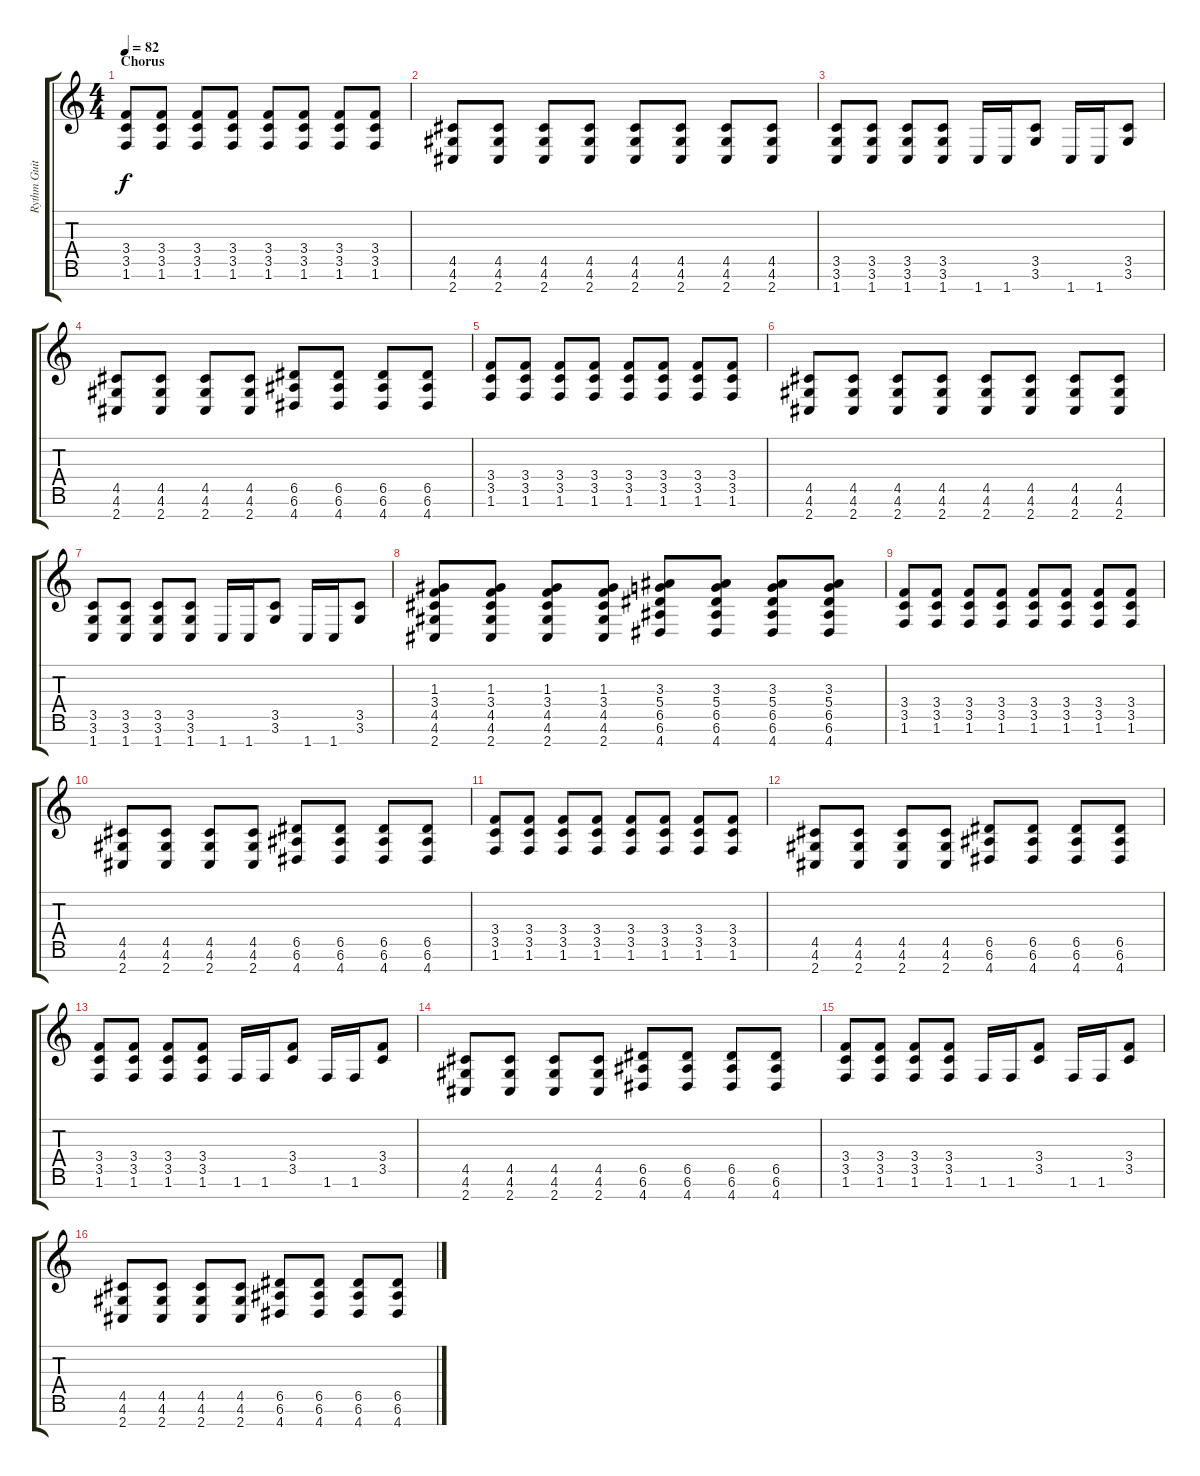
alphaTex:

\track ("Rythm Guitar" "Rythm Guit") {instrument distortionguitar}
\staff {score tabs}
\tuning (E4 B3 G3 D3 A2 E2 B1) {hide}
\ts (4 4)
\section ("" "Chorus")
\tempo 82
\clef g2
\ks c
(3.4 3.5 1.6).8{dy f} (3.4 3.5 1.6).8 (3.4 3.5 1.6).8 (3.4 3.5 1.6).8 (3.4 3.5 1.6).8 (3.4 3.5 1.6).8 (3.4 3.5 1.6).8 (3.4 3.5 1.6).8 |
(4.5 4.6 2.7).8 (4.5 4.6 2.7).8 (4.5 4.6 2.7).8 (4.5 4.6 2.7).8 (4.5 4.6 2.7).8 (4.5 4.6 2.7).8 (4.5 4.6 2.7).8 (4.5 4.6 2.7).8 |
(3.5 3.6 1.7).8 (3.5 3.6 1.7).8 (3.5 3.6 1.7).8 (3.5 3.6 1.7).8 1.7.16 1.7.16 (3.5 3.6).8 1.7.16 1.7.16 (3.5 3.6).8 |
(4.5 4.6 2.7).8 (4.5 4.6 2.7).8 (4.5 4.6 2.7).8 (4.5 4.6 2.7).8 (6.5 6.6 4.7).8 (6.5 6.6 4.7).8 (6.5 6.6 4.7).8 (6.5 6.6 4.7).8 |
(3.4 3.5 1.6).8 (3.4 3.5 1.6).8 (3.4 3.5 1.6).8 (3.4 3.5 1.6).8 (3.4 3.5 1.6).8 (3.4 3.5 1.6).8 (3.4 3.5 1.6).8 (3.4 3.5 1.6).8 |
(4.5 4.6 2.7).8 (4.5 4.6 2.7).8 (4.5 4.6 2.7).8 (4.5 4.6 2.7).8 (4.5 4.6 2.7).8 (4.5 4.6 2.7).8 (4.5 4.6 2.7).8 (4.5 4.6 2.7).8 |
(3.5 3.6 1.7).8 (3.5 3.6 1.7).8 (3.5 3.6 1.7).8 (3.5 3.6 1.7).8 1.7.16 1.7.16 (3.5 3.6).8 1.7.16 1.7.16 (3.5 3.6).8 |
(1.3 3.4 4.5 4.6 2.7).8 (1.3 3.4 4.5 4.6 2.7).8 (1.3 3.4 4.5 4.6 2.7).8 (1.3 3.4 4.5 4.6 2.7).8 (3.3 5.4 6.5 6.6 4.7).8 (3.3 5.4 6.5 6.6 4.7).8 (3.3 5.4 6.5 6.6 4.7).8 (3.3 5.4 6.5 6.6 4.7).8 |
(3.4 3.5 1.6).8 (3.4 3.5 1.6).8 (3.4 3.5 1.6).8 (3.4 3.5 1.6).8 (3.4 3.5 1.6).8 (3.4 3.5 1.6).8 (3.4 3.5 1.6).8 (3.4 3.5 1.6).8 |
(4.5 4.6 2.7).8 (4.5 4.6 2.7).8 (4.5 4.6 2.7).8 (4.5 4.6 2.7).8 (6.5 6.6 4.7).8 (6.5 6.6 4.7).8 (6.5 6.6 4.7).8 (6.5 6.6 4.7).8 |
(3.4 3.5 1.6).8 (3.4 3.5 1.6).8 (3.4 3.5 1.6).8 (3.4 3.5 1.6).8 (3.4 3.5 1.6).8 (3.4 3.5 1.6).8 (3.4 3.5 1.6).8 (3.4 3.5 1.6).8 |
(4.5 4.6 2.7).8 (4.5 4.6 2.7).8 (4.5 4.6 2.7).8 (4.5 4.6 2.7).8 (6.5 6.6 4.7).8 (6.5 6.6 4.7).8 (6.5 6.6 4.7).8 (6.5 6.6 4.7).8 |
(3.4 3.5 1.6).8 (3.4 3.5 1.6).8 (3.4 3.5 1.6).8 (3.4 3.5 1.6).8 1.6.16 1.6.16 (3.4 3.5).8 1.6.16 1.6.16 (3.4 3.5).8 |
(4.5 4.6 2.7).8 (4.5 4.6 2.7).8 (4.5 4.6 2.7).8 (4.5 4.6 2.7).8 (6.5 6.6 4.7).8 (6.5 6.6 4.7).8 (6.5 6.6 4.7).8 (6.5 6.6 4.7).8 |
(3.4 3.5 1.6).8 (3.4 3.5 1.6).8 (3.4 3.5 1.6).8 (3.4 3.5 1.6).8 1.6.16 1.6.16 (3.4 3.5).8 1.6.16 1.6.16 (3.4 3.5).8 |
(4.5 4.6 2.7).8 (4.5 4.6 2.7).8 (4.5 4.6 2.7).8 (4.5 4.6 2.7).8 (6.5 6.6 4.7).8 (6.5 6.6 4.7).8 (6.5 6.6 4.7).8 (6.5 6.6 4.7).8
